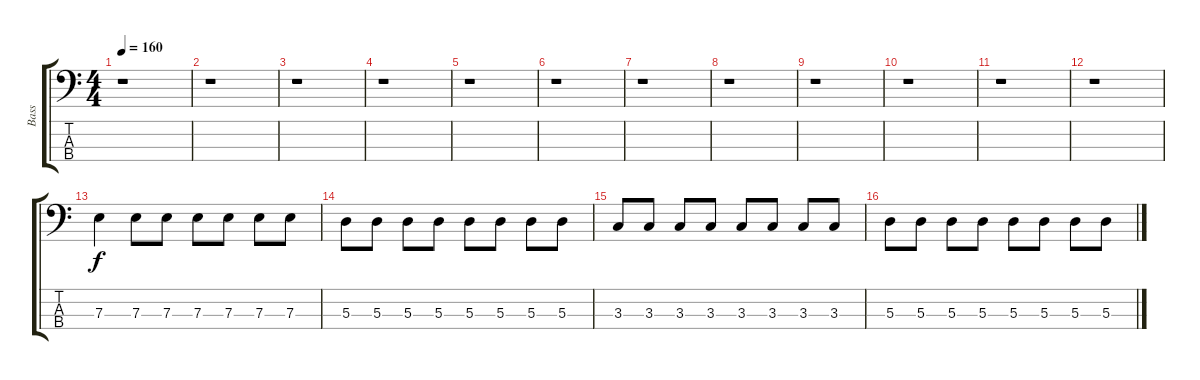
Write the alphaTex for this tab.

\track ("Bass" "Bass") {instrument electricbasspick}
\staff {score tabs}
\tuning (G2 D2 A1 E1) {hide}
\ts (4 4)
\tempo 160
\clef f4
\ks c
r.1{dy f instrument electricbasspick} |
r.1 |
r.1 |
r.1 |
r.1 |
r.1 |
r.1 |
r.1 |
r.1 |
r.1 |
r.1 |
r.1 |
7.3.4 7.3.8 7.3.8 7.3.8 7.3.8 7.3.8 7.3.8 |
5.3.8 5.3.8 5.3.8 5.3.8 5.3.8 5.3.8 5.3.8 5.3.8 |
3.3.8 3.3.8 3.3.8 3.3.8 3.3.8 3.3.8 3.3.8 3.3.8 |
5.3.8 5.3.8 5.3.8 5.3.8 5.3.8 5.3.8 5.3.8 5.3.8
